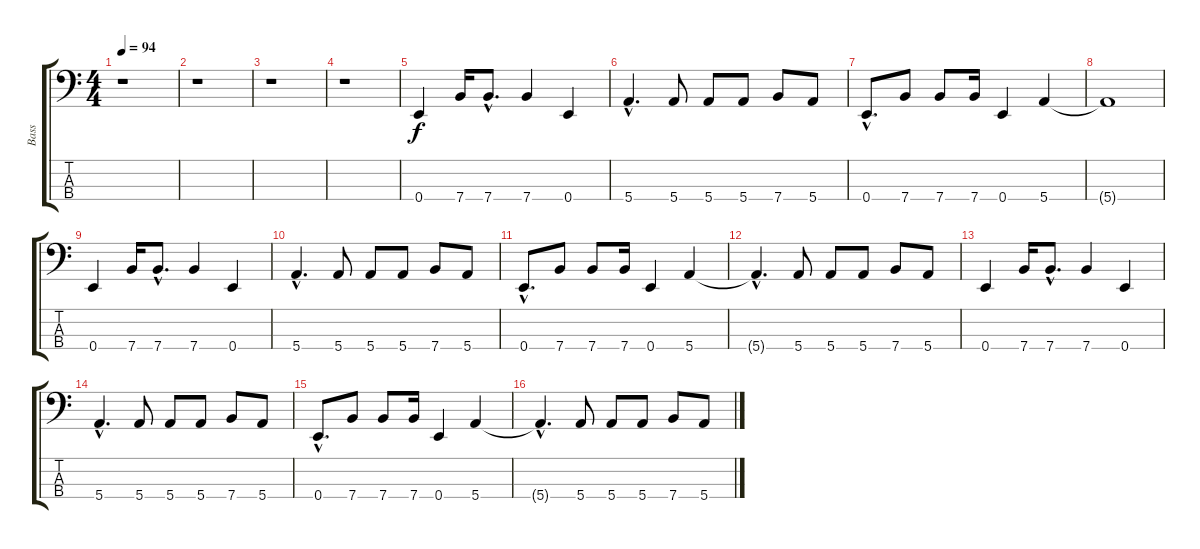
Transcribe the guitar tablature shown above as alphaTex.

\track ("Bass" "Bass") {instrument electricbassfinger}
\staff {score tabs}
\tuning (G2 D2 A1 E1) {hide}
\ts (4 4)
\tempo 94
\clef f4
\ks c
r.1{dy f instrument electricbassfinger} |
r.1 |
r.1 |
r.1 |
0.4.4 7.4.16 7.4{hac}.8{d} 7.4.4 0.4.4 |
5.4{hac}.4{d} 5.4.8 5.4.8 5.4.8 7.4.8 5.4.8 |
0.4{hac}.8{d} 7.4.8 7.4.8 7.4.16 0.4.4 5.4.4 |
5.4{t}.1 |
0.4.4 7.4.16 7.4{hac}.8{d} 7.4.4 0.4.4 |
5.4{hac}.4{d} 5.4.8 5.4.8 5.4.8 7.4.8 5.4.8 |
0.4{hac}.8{d} 7.4.8 7.4.8 7.4.16 0.4.4 5.4.4 |
5.4{hac t}.4{d} 5.4.8 5.4.8 5.4.8 7.4.8 5.4.8 |
0.4.4 7.4.16 7.4{hac}.8{d} 7.4.4 0.4.4 |
5.4{hac}.4{d} 5.4.8 5.4.8 5.4.8 7.4.8 5.4.8 |
0.4{hac}.8{d} 7.4.8 7.4.8 7.4.16 0.4.4 5.4.4 |
5.4{hac t}.4{d} 5.4.8 5.4.8 5.4.8 7.4.8 5.4.8
